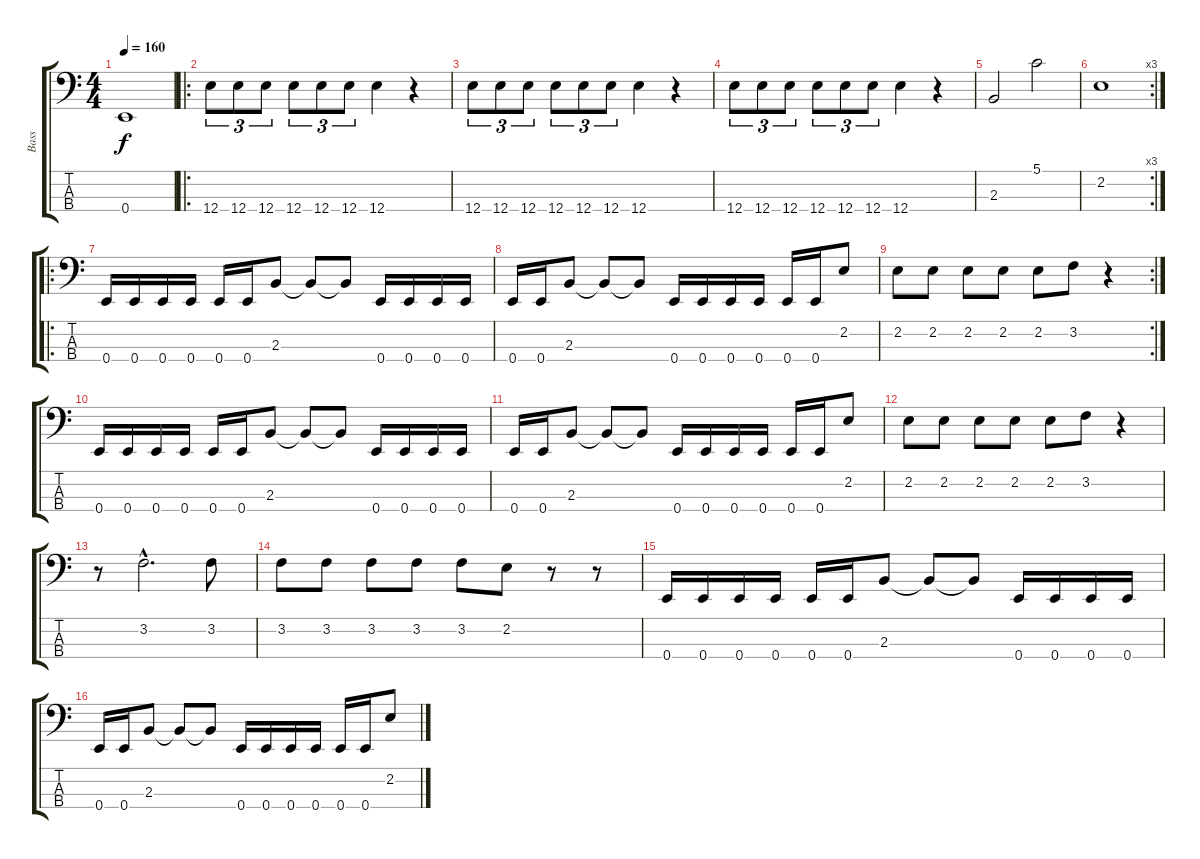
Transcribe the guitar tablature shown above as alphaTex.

\track ("Bass" "Bass") {instrument electricbasspick}
\staff {score tabs}
\tuning (G2 D2 A1 E1) {hide}
\ts (4 4)
\tempo 160
\clef f4
\ks c
0.4.1{dy f instrument electricbasspick} |
\ro
12.4.8{tu (3 2)} 12.4.8{tu (3 2)} 12.4.8{tu (3 2)} 12.4.8{tu (3 2)} 12.4.8{tu (3 2)} 12.4.8{tu (3 2)} 12.4.4 r.4 |
12.4.8{tu (3 2)} 12.4.8{tu (3 2)} 12.4.8{tu (3 2)} 12.4.8{tu (3 2)} 12.4.8{tu (3 2)} 12.4.8{tu (3 2)} 12.4.4 r.4 |
12.4.8{tu (3 2)} 12.4.8{tu (3 2)} 12.4.8{tu (3 2)} 12.4.8{tu (3 2)} 12.4.8{tu (3 2)} 12.4.8{tu (3 2)} 12.4.4 r.4 |
2.3.2 5.1.2 |
\rc 3
2.2.1 |
\ro
0.4.16 0.4.16 0.4.16 0.4.16 0.4.16 0.4.16 2.3.8 2.3{t}.8 2.3{t}.8 0.4.16 0.4.16 0.4.16 0.4.16 |
0.4.16 0.4.16 2.3.8 2.3{t}.8 2.3{t}.8 0.4.16 0.4.16 0.4.16 0.4.16 0.4.16 0.4.16 2.2.8 |
\rc 2
2.2.8 2.2.8 2.2.8 2.2.8 2.2.8 3.2.8 r.4 |
0.4.16 0.4.16 0.4.16 0.4.16 0.4.16 0.4.16 2.3.8 2.3{t}.8 2.3{t}.8 0.4.16 0.4.16 0.4.16 0.4.16 |
0.4.16 0.4.16 2.3.8 2.3{t}.8 2.3{t}.8 0.4.16 0.4.16 0.4.16 0.4.16 0.4.16 0.4.16 2.2.8 |
2.2.8 2.2.8 2.2.8 2.2.8 2.2.8 3.2.8 r.4 |
r.8 3.2{hac}.2{d} 3.2.8 |
3.2.8 3.2.8 3.2.8 3.2.8 3.2.8 2.2.8 r.8 r.8 |
0.4.16 0.4.16 0.4.16 0.4.16 0.4.16 0.4.16 2.3.8 2.3{t}.8 2.3{t}.8 0.4.16 0.4.16 0.4.16 0.4.16 |
0.4.16 0.4.16 2.3.8 2.3{t}.8 2.3{t}.8 0.4.16 0.4.16 0.4.16 0.4.16 0.4.16 0.4.16 2.2.8
